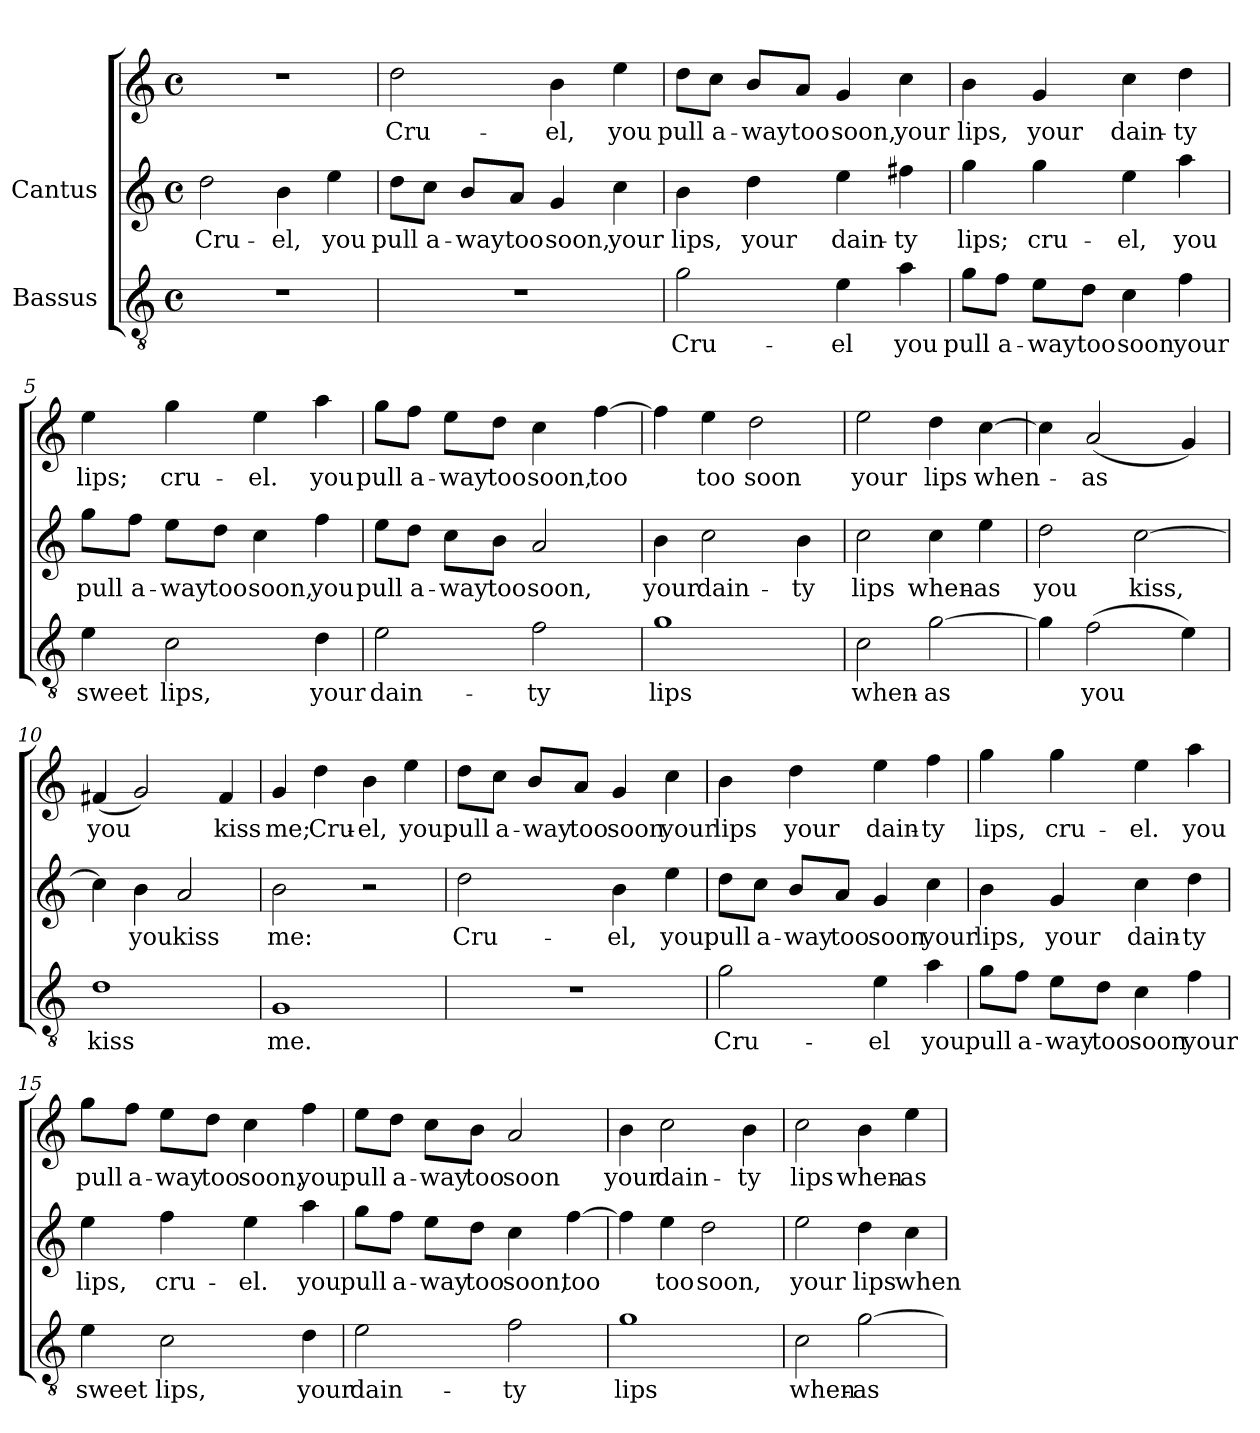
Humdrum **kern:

**kern	**text	**kern	**text	**kern	**text
*part2	*part2	*part1	*part1	*part1	*part1
*staff3	*staff3	*staff2	*staff2	*staff1	*staff1
*I"Bassus	*	*I"Cantus	*	*	*
!!LO:PB:g=z
*stria5	*	*stria5	*	*stria5	*
*clefGv2	*	*clefG2	*	*clefG2	*
*M4/4	*	*M4/4	*	*M4/4	*
*met(c)	*	*met(c)	*	*met(c)	*
*MM132	*	*MM132	*	*MM132	*
=1	=1	=1	=1	=1	=1
!	!	!	!LO:LY:b:cj	!	!
1r	.	2dd\	Cru-	1r	.
!	!	!	!LO:LY:b:cj	!	!
.	.	4b\	-el,	.	.
!	!	!	!LO:LY:b:cj	!	!
.	.	4ee\	you	.	.
=2	=2	=2	=2	=2	=2
!	!	!	!LO:LY:b:cj	!	!LO:LY:b:cj
1r	.	8dd\L	pull	2dd\	Cru-
!	!	!	!LO:LY:b:cj	!	!
.	.	8cc\J	a-	.	.
!	!	!	!LO:LY:b:cj	!	!
.	.	8b/L	-way	.	.
!	!	!	!LO:LY:b:cj	!	!
.	.	8a/J	too	.	.
!	!	!	!LO:LY:b:cj	!	!LO:LY:b:cj
.	.	4g/	soon,	4b\	-el,
!	!	!	!LO:LY:b:cj	!	!LO:LY:b:cj
.	.	4cc\	your	4ee\	you
=3	=3	=3	=3	=3	=3
!	!LO:LY:b:cj	!	!LO:LY:b:cj	!	!LO:LY:b:cj
2g\	Cru-	4b\	lips,	8dd\L	pull
!	!	!	!	!	!LO:LY:b:cj
.	.	.	.	8cc\J	a-
!	!	!	!LO:LY:b:cj	!	!LO:LY:b:cj
.	.	4dd\	your	8b/L	-way
!	!	!	!	!	!LO:LY:b:cj
.	.	.	.	8a/J	too
!	!LO:LY:b:cj	!	!LO:LY:b:cj	!	!LO:LY:b:cj
4e\	-el	4ee\	dain-	4g/	soon,
!	!LO:LY:b:cj	!	!LO:LY:b:cj	!	!LO:LY:b:cj
4a\	you	4ff#X\	-ty	4cc\	your
!!LO:LB:g=z
=4	=4	=4	=4	=4	=4
!	!LO:LY:b:cj	!	!LO:LY:b:cj	!	!LO:LY:b:cj
8g\L	pull	4gg\	lips;	4b\	lips,
!	!LO:LY:b:cj	!	!	!	!
8f\J	a-	.	.	.	.
!	!LO:LY:b:cj	!	!LO:LY:b:cj	!	!LO:LY:b:cj
8e\L	-way	4gg\	cru-	4g/	your
!	!LO:LY:b:cj	!	!	!	!
8d\J	too	.	.	.	.
!	!LO:LY:b:cj	!	!LO:LY:b:cj	!	!LO:LY:b:cj
4c\	soon	4ee\	-el,	4cc\	dain-
!	!LO:LY:b:cj	!	!LO:LY:b:cj	!	!LO:LY:b:cj
4f\	your	4aa\	you	4dd\	-ty
=5	=5	=5	=5	=5	=5
!	!LO:LY:b:cj	!	!LO:LY:b:cj	!	!LO:LY:b:cj
4e\	sweet	8gg\L	pull	4ee\	lips;
!	!	!	!LO:LY:b:cj	!	!
.	.	8ff\J	a-	.	.
!	!LO:LY:b:cj	!	!LO:LY:b:cj	!	!LO:LY:b:cj
2c\	lips,	8ee\L	-way	4gg\	cru-
!	!	!	!LO:LY:b:cj	!	!
.	.	8dd\J	too	.	.
!	!	!	!LO:LY:b:cj	!	!LO:LY:b:cj
.	.	4cc\	soon,	4ee\	-el.
!	!LO:LY:b:cj	!	!LO:LY:b:cj	!	!LO:LY:b:cj
4d\	your	4ff\	you	4aa\	you
=6	=6	=6	=6	=6	=6
!	!LO:LY:b:cj	!	!LO:LY:b:cj	!	!LO:LY:b:cj
2e\	dain-	8ee\L	pull	8gg\L	pull
!	!	!	!LO:LY:b:cj	!	!LO:LY:b:cj
.	.	8dd\J	a-	8ff\J	a-
!	!	!	!LO:LY:b:cj	!	!LO:LY:b:cj
.	.	8cc\L	-way	8ee\L	-way
!	!	!	!LO:LY:b:cj	!	!LO:LY:b:cj
.	.	8b\J	too	8dd\J	too
!	!LO:LY:b:cj	!	!LO:LY:b:cj	!	!LO:LY:b:cj
2f\	-ty	2a/	soon,	4cc\	soon,
!	!	!	!	!	!LO:LY:b:cj
.	.	.	.	[>4ff\	too
=7	=7	=7	=7	=7	=7
!	!LO:LY:b:cj	!	!LO:LY:b:cj	!	!LO:LY:b:cj
1g	lips	4b\	your	4ff\]	.
!	!	!	!LO:LY:b:cj	!	!LO:LY:b:cj
.	.	2cc\	dain-	4ee\	too
!	!	!	!	!	!LO:LY:b:cj
.	.	.	.	2dd\	soon
!	!	!	!LO:LY:b:cj	!	!
.	.	4b\	-ty	.	.
!!LO:LB:g=z
=8	=8	=8	=8	=8	=8
!	!LO:LY:b:cj	!	!LO:LY:b:cj	!	!LO:LY:b:cj
2c\	when-	2cc\	-lips	2ee\	your
!	!LO:LY:b:cj	!	!LO:LY:b:cj	!	!LO:LY:b:cj
[>2g\	-as	4cc\	when-	4dd\	lips
!	!	!	!LO:LY:b:cj	!	!LO:LY:b:cj
.	.	4ee\	-as	[>4cc\	when-
=9	=9	=9	=9	=9	=9
!	!LO:LY:b:cj	!	!LO:LY:b:cj	!	!LO:LY:b:cj
4g\]	.	2dd\	you	4cc\]	.
!	!LO:LY:b:cj	!	!	!	!LO:LY:b:cj
(>2f\	you	.	.	(<2a/	as
!	!	!	!LO:LY:b:cj	!	!
.	.	[>2cc\	kiss,	.	.
!	!LO:LY:b:cj	!	!	!	!LO:LY:b:cj
4e\)	.	.	.	4g/)	.
=10	=10	=10	=10	=10	=10
!	!LO:LY:b:cj	!	!LO:LY:b:cj	!	!LO:LY:b:cj
1d	kiss	4cc\]	.	(<4f#X/	you
!	!	!	!LO:LY:b:cj	!	!LO:LY:b:cj
.	.	4b\	you	2g/)	.
!	!	!	!LO:LY:b:cj	!	!
.	.	2a/	kiss	.	.
!	!	!	!	!	!LO:LY:b:cj
.	.	.	.	4f#/	kiss
=11	=11	=11	=11	=11	=11
!	!LO:LY:b:cj	!	!LO:LY:b:cj	!	!LO:LY:b:cj
1G	me.	2b\	me:	4g/	me;
!	!	!	!	!	!LO:LY:b:cj
.	.	.	.	4dd\	Cru-
!	!	!	!	!	!LO:LY:b:cj
.	.	2r	.	4b\	-el,
!	!	!	!	!	!LO:LY:b:cj
.	.	.	.	4ee\	you
=12	=12	=12	=12	=12	=12
!	!	!	!LO:LY:b:cj	!	!LO:LY:b:cj
1r	.	2dd\	Cru-	8dd\L	pull
!	!	!	!	!	!LO:LY:b:cj
.	.	.	.	8cc\J	a-
!	!	!	!	!	!LO:LY:b:cj
.	.	.	.	8b/L	-way
!	!	!	!	!	!LO:LY:b:cj
.	.	.	.	8a/J	too
!	!	!	!LO:LY:b:cj	!	!LO:LY:b:cj
.	.	4b\	-el,	4g/	soon
!	!	!	!LO:LY:b:cj	!	!LO:LY:b:cj
.	.	4ee\	you	4cc\	your
!!LO:LB:g=z
=13	=13	=13	=13	=13	=13
!	!LO:LY:b:cj	!	!LO:LY:b:cj	!	!LO:LY:b:cj
2g\	Cru-	8dd\L	pull	4b\	lips
!	!	!	!LO:LY:b:cj	!	!
.	.	8cc\J	a-	.	.
!	!	!	!LO:LY:b:cj	!	!LO:LY:b:cj
.	.	8b/L	-way	4dd\	your
!	!	!	!LO:LY:b:cj	!	!
.	.	8a/J	too	.	.
!	!LO:LY:b:cj	!	!LO:LY:b:cj	!	!LO:LY:b:cj
4e\	-el	4g/	soon	4ee\	dain-
!	!LO:LY:b:cj	!	!LO:LY:b:cj	!	!LO:LY:b:cj
4a\	you	4cc\	your	4ff\	-ty
=14	=14	=14	=14	=14	=14
!	!LO:LY:b:cj	!	!LO:LY:b:cj	!	!LO:LY:b:cj
8g\L	pull	4b\	lips,	4gg\	lips,
!	!LO:LY:b:cj	!	!	!	!
8f\J	a-	.	.	.	.
!	!LO:LY:b:cj	!	!LO:LY:b:cj	!	!LO:LY:b:cj
8e\L	-way	4g/	your	4gg\	cru-
!	!LO:LY:b:cj	!	!	!	!
8d\J	too	.	.	.	.
!	!LO:LY:b:cj	!	!LO:LY:b:cj	!	!LO:LY:b:cj
4c\	soon	4cc\	dain-	4ee\	-el.
!	!LO:LY:b:cj	!	!LO:LY:b:cj	!	!LO:LY:b:cj
4f\	your	4dd\	-ty	4aa\	you
=15	=15	=15	=15	=15	=15
!	!LO:LY:b:cj	!	!LO:LY:b:cj	!	!LO:LY:b:cj
4e\	sweet	4ee\	lips,	8gg\L	pull
!	!	!	!	!	!LO:LY:b:cj
.	.	.	.	8ff\J	a-
!	!LO:LY:b:cj	!	!LO:LY:b:cj	!	!LO:LY:b:cj
2c\	lips,	4ff\	cru-	8ee\L	-way
!	!	!	!	!	!LO:LY:b:cj
.	.	.	.	8dd\J	too
!	!	!	!LO:LY:b:cj	!	!LO:LY:b:cj
.	.	4ee\	-el.	4cc\	soon,
!	!LO:LY:b:cj	!	!LO:LY:b:cj	!	!LO:LY:b:cj
4d\	your	4aa\	you	4ff\	you
!!LO:LB:g=z
=16	=16	=16	=16	=16	=16
!	!LO:LY:b:cj	!	!LO:LY:b:cj	!	!LO:LY:b:cj
2e\	dain-	8gg\L	pull	8ee\L	pull
!	!	!	!LO:LY:b:cj	!	!LO:LY:b:cj
.	.	8ff\J	a-	8dd\J	a-
!	!	!	!LO:LY:b:cj	!	!LO:LY:b:cj
.	.	8ee\L	-way	8cc\L	-way
!	!	!	!LO:LY:b:cj	!	!LO:LY:b:cj
.	.	8dd\J	too	8b\J	too
!	!LO:LY:b:cj	!	!LO:LY:b:cj	!	!LO:LY:b:cj
2f\	-ty	4cc\	soon,	2a/	soon
!	!	!	!LO:LY:b:cj	!	!
.	.	[>4ff\	too	.	.
=17	=17	=17	=17	=17	=17
!	!LO:LY:b:cj	!	!LO:LY:b:cj	!	!LO:LY:b:cj
1g	lips	4ff\]	.	4b\	your
!	!	!	!LO:LY:b:cj	!	!LO:LY:b:cj
.	.	4ee\	too	2cc\	dain-
!	!	!	!LO:LY:b:cj	!	!
.	.	2dd\	soon,	.	.
!	!	!	!	!	!LO:LY:b:cj
.	.	.	.	4b\	-ty
=18	=18	=18	=18	=18	=18
!	!LO:LY:b:cj	!	!LO:LY:b:cj	!	!LO:LY:b:cj
2c\	when-	2ee\	your	2cc\	lips
!	!LO:LY:b:cj	!	!LO:LY:b:cj	!	!LO:LY:b:cj
[>2g\	-as	4dd\	lips	4b\	when-
!	!	!	!LO:LY:b:cj	!	!LO:LY:b:cj
.	.	4cc\	when-	4ee\	-as
=	=	=	=	=	=
*-	*-	*-	*-	*-	*-
